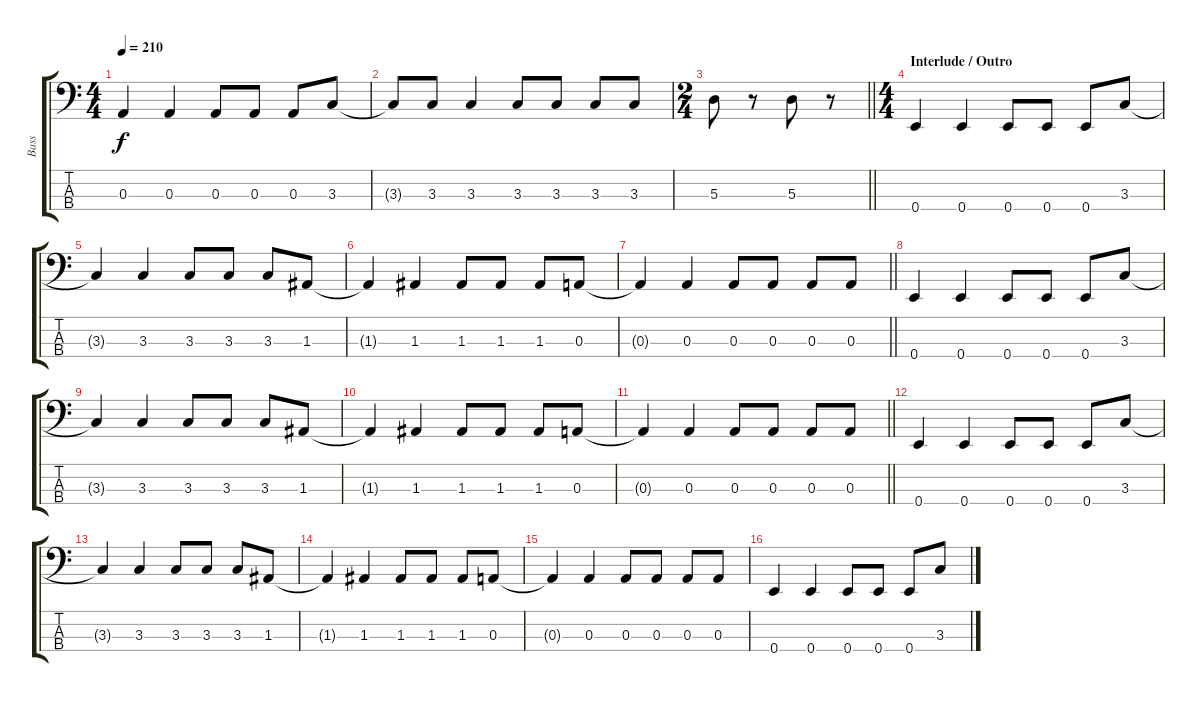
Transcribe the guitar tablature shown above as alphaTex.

\track ("Bass" "Bass") {instrument electricbasspick}
\staff {score tabs}
\tuning (G2 D2 A1 E1) {hide}
\ts (4 4)
\tempo 210
\clef f4
\ks c
0.3.4{dy f} 0.3.4 0.3.8 0.3.8 0.3.8 3.3.8 |
3.3{t}.8 3.3.8 3.3.4 3.3.8 3.3.8 3.3.8 3.3.8 |
\ts (2 4)
\barLineRight lightlight
5.3.8 r.8 5.3.8 r.8 |
\ts (4 4)
\section ("" "Interlude / Outro")
0.4.4 0.4.4 0.4.8 0.4.8 0.4.8 3.3.8 |
3.3{t}.4 3.3.4 3.3.8 3.3.8 3.3.8 1.3.8 |
1.3{t}.4 1.3.4 1.3.8 1.3.8 1.3.8 0.3.8 |
\barLineRight lightlight
0.3{t}.4 0.3.4 0.3.8 0.3.8 0.3.8 0.3.8 |
0.4.4 0.4.4 0.4.8 0.4.8 0.4.8 3.3.8 |
3.3{t}.4 3.3.4 3.3.8 3.3.8 3.3.8 1.3.8 |
1.3{t}.4 1.3.4 1.3.8 1.3.8 1.3.8 0.3.8 |
\barLineRight lightlight
0.3{t}.4 0.3.4 0.3.8 0.3.8 0.3.8 0.3.8 |
0.4.4 0.4.4 0.4.8 0.4.8 0.4.8 3.3.8 |
3.3{t}.4 3.3.4 3.3.8 3.3.8 3.3.8 1.3.8 |
1.3{t}.4 1.3.4 1.3.8 1.3.8 1.3.8 0.3.8 |
0.3{t}.4 0.3.4 0.3.8 0.3.8 0.3.8 0.3.8 |
0.4.4 0.4.4 0.4.8 0.4.8 0.4.8 3.3.8
